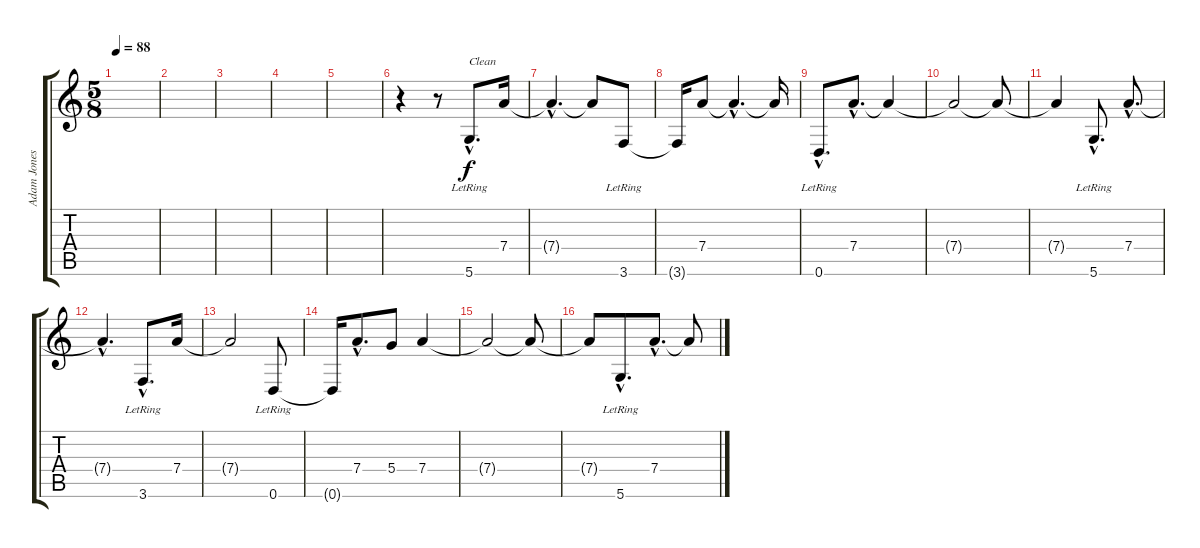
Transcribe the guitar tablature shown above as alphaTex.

\track ("Adam Jones" "Adam Jones") {instrument distortionguitar}
\staff {score tabs}
\tuning (E4 B3 G3 D3 A2 D2) {hide}
\ts (5 8)
\tempo 88
\clef g2
\ks c
|
|
|
|
|
r.4 r.8 5.6{hac lr}.8{d txt "Clean" instrument electricguitarjazz} 7.4.16 |
7.4{hac t}.4{d} 7.4{t}.8 3.6{lr}.8 |
3.6{t}.16 7.4.8 7.4{hac t}.4{d} 7.4{t}.16 |
0.6{hac lr}.8{d} 7.4{hac}.8{d} 7.4{t}.4 |
7.4{t}.2 7.4{t}.8 |
7.4{t}.4 5.6{hac lr}.8{d} 7.4{hac}.8{d} |
7.4{hac t}.4{d} 3.6{hac lr}.8{d} 7.4.16 |
7.4{t}.2 0.6{lr}.8 |
0.6{t}.16 7.4{hac}.8{d} 5.4.8 7.4.4 |
7.4{t}.2 7.4{t}.8 |
7.4{t}.8 5.6{hac lr}.8{d} 7.4{hac}.8{d} 7.4{t}.8
